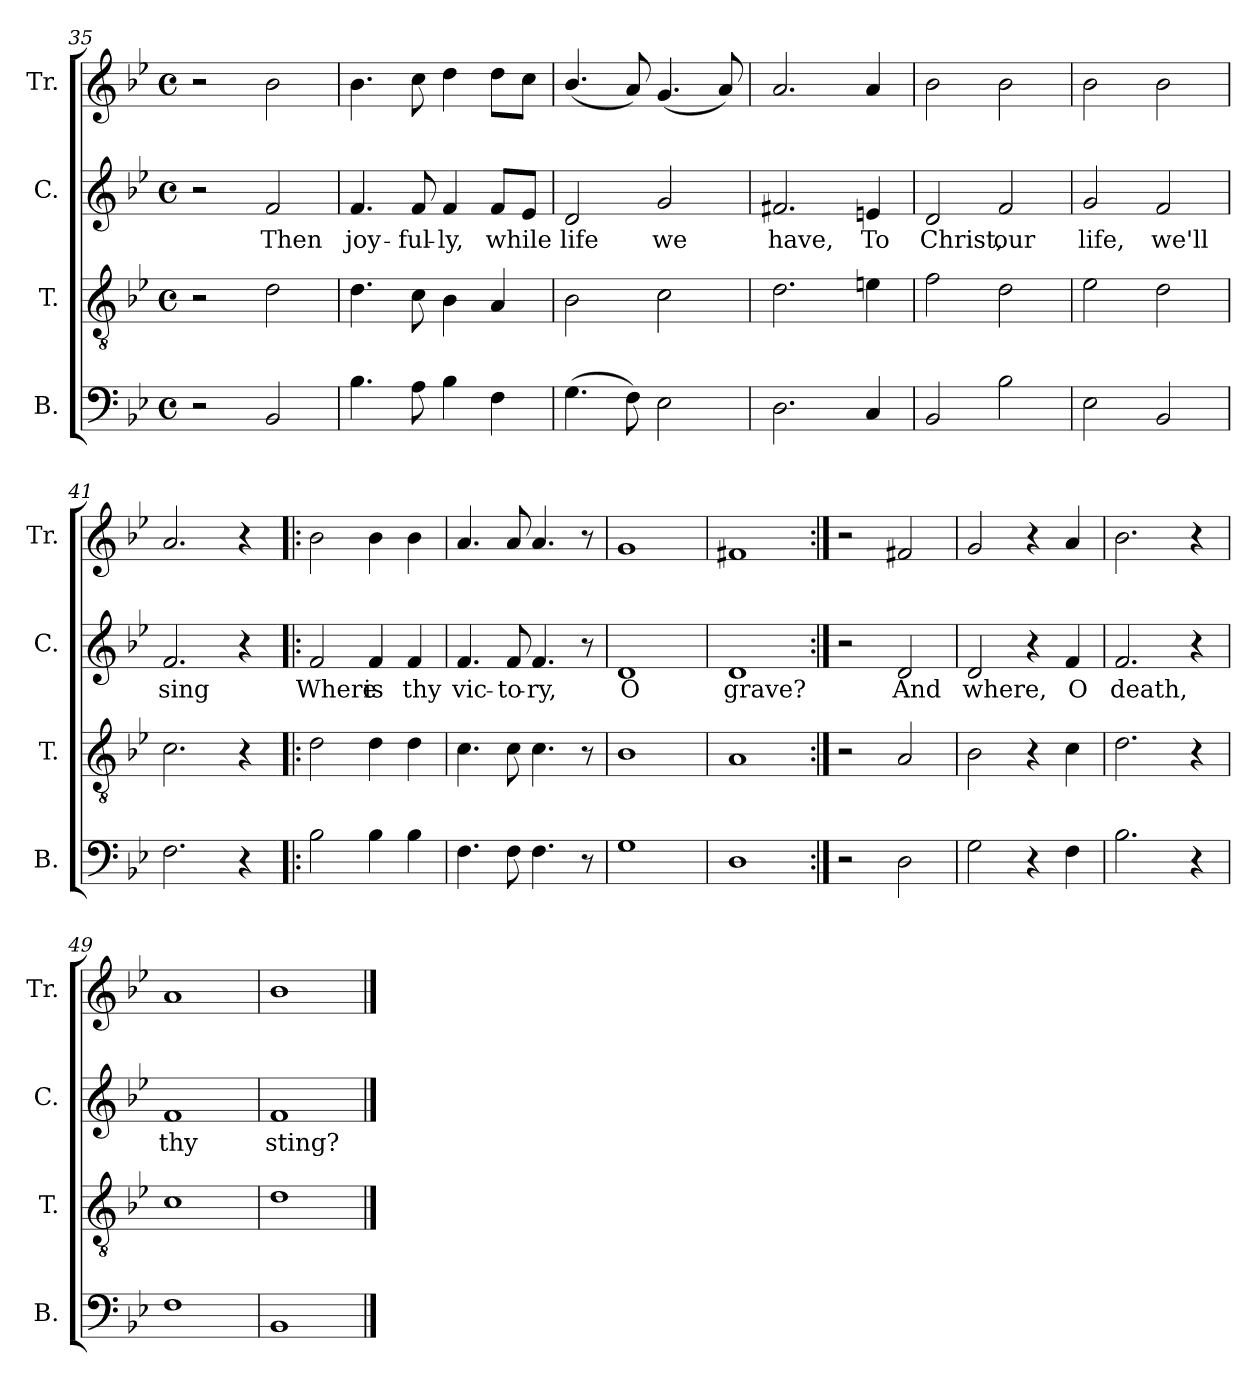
**kern	**kern	**kern	**text	**kern
*part4	*part3	*part2	*part2	*part1
*staff4	*staff3	*staff2	*staff2	*staff1
*I"B.	*I"T.	*I"C.	*	*I"Tr.
*I'B.	*I'T.	*I'C.	*	*I'Tr.
*clefF4	*clefGv2	*clefG2	*	*clefG2
*k[b-e-]	*k[b-e-]	*k[b-e-]	*	*k[b-e-]
*M4/4	*M4/4	*M4/4	*	*M4/4
*met(c)	*met(c)	*met(c)	*	*met(c)
=35	=35	=35	=35	=35
2r	2r	2r	.	2r
!	!	!	!LO:LY:b	!
2BB-/	2d\	2f/	Then	2b-\
=36	=36	=36	=36	=36
!	!	!	!LO:LY:b	!
4.B-\	4.d\	4.f/	joy-	4.b-\
!	!	!	!LO:LY:b	!
8A\	8c\	8f/	-ful-	8cc\
!	!	!	!LO:LY:b	!
4B-\	4B-\	4f/	-ly,	4dd\
!	!	!	!LO:LY:b	!
4F\	4A/	8f/L	while	8dd\L
.	.	8e-/J	.	8cc\J
=37	=37	=37	=37	=37
!	!	!	!LO:LY:b	!
(>4.G\	2B-\	2d/	life	(<4.b-/
8F\)	.	.	.	8a/)
!	!	!	!LO:LY:b	!
2E-\	2c\	2g/	we	(<4.g/
.	.	.	.	8a/)
=38	=38	=38	=38	=38
!	!	!	!LO:LY:b	!
2.D\	2.d\	2.f#X/	have,	2.a/
!	!	!	!LO:LY:b	!
4C/	4en\	4en/	To	4a/
!!LO:LB:g=z
=39	=39	=39	=39	=39
!	!	!	!LO:LY:b	!
2BB-/	2f\	2d/	Christ,	2b-\
!	!	!	!LO:LY:b	!
2B-\	2d\	2f/	our	2b-\
=40	=40	=40	=40	=40
!	!	!	!LO:LY:b	!
2E-\	2e-\	2g/	life,	2b-\
!	!	!	!LO:LY:b	!
2BB-/	2d\	2f/	we'll	2b-\
=41	=41	=41	=41	=41
!	!	!	!LO:LY:b	!
2.F\	2.c\	2.f/	sing	2.a/
4r	4r	4r	.	4r
=42!|:	=42!|:	=42!|:	=42!|:	=42!|:
!	!	!	!LO:LY:b	!
2B-\	2d\	2f/	Where	2b-\
!	!	!	!LO:LY:b	!
4B-\	4d\	4f/	is	4b-\
!	!	!	!LO:LY:b	!
4B-\	4d\	4f/	thy	4b-\
=43	=43	=43	=43	=43
!	!	!	!LO:LY:b	!
4.F\	4.c\	4.f/	vic-	4.a/
!	!	!	!LO:LY:b	!
8F\	8c\	8f/	-to-	8a/
!	!	!	!LO:LY:b	!
4.F\	4.c\	4.f/	-ry,	4.a/
8r	8r	8r	.	8r
=44	=44	=44	=44	=44
!	!	!	!LO:LY:b	!
1G	1B-	1d	O	1g
=45	=45	=45	=45	=45
!	!	!	!LO:LY:b	!
1D	1A	1d	grave?	1f#X
=46:|!	=46:|!	=46:|!	=46:|!	=46:|!
2r	2r	2r	.	2r
!	!	!	!LO:LY:b	!
2D\	2A/	2d/	And	2f#X/
=47	=47	=47	=47	=47
!	!	!	!LO:LY:b	!
2G\	2B-\	2d/	where,	2g/
4r	4r	4r	.	4r
!	!	!	!LO:LY:b	!
4F\	4c\	4f/	O	4a/
=48	=48	=48	=48	=48
!	!	!	!LO:LY:b	!
2.B-\	2.d\	2.f/	death,	2.b-\
4r	4r	4r	.	4r
=49	=49	=49	=49	=49
!	!	!	!LO:LY:b	!
1F	1c	1f	thy	1a
=50	=50	=50	=50	=50
!	!	!	!LO:LY:b	!
1BB-	1d	1f	sting?	1b-
==	==	==	==	==
*-	*-	*-	*-	*-
